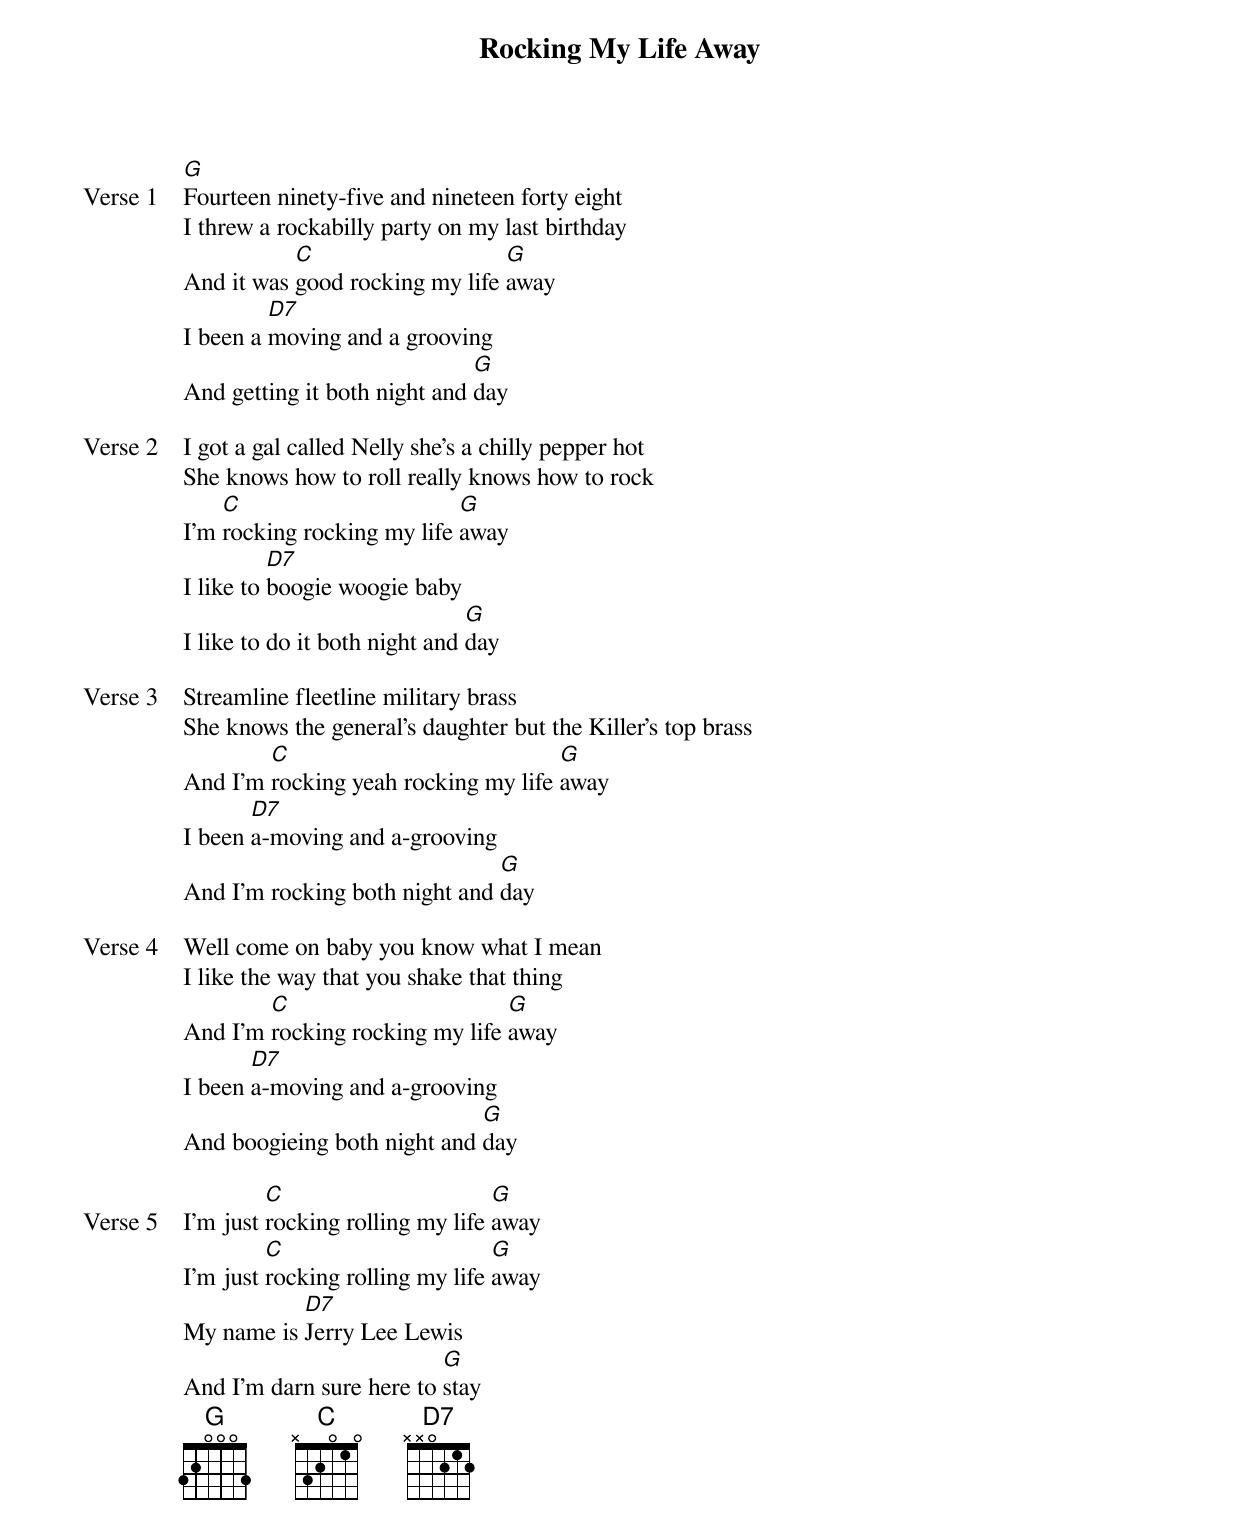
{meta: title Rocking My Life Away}
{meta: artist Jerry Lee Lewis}
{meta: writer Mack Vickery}

{start_of_verse: Verse 1}
[G]Fourteen ninety-five and nineteen forty eight
I threw a rockabilly party on my last birthday
And it was [C]good rocking my life [G]away
I been a [D7]moving and a grooving
And getting it both night and [G]day
{end_of_verse}

{start_of_verse: Verse 2}
I got a gal called Nelly she's a chilly pepper hot
She knows how to roll really knows how to rock
I'm [C]rocking rocking my life [G]away
I like to [D7]boogie woogie baby
I like to do it both night and [G]day
{end_of_verse}

{start_of_verse: Verse 3}
Streamline fleetline military brass
She knows the general's daughter but the Killer’s top brass
And I'm [C]rocking yeah rocking my life [G]away
I been [D7]a-moving and a-grooving
And I’m rocking both night and [G]day
{end_of_verse}

{start_of_verse: Verse 4}
Well come on baby you know what I mean
I like the way that you shake that thing
And I'm [C]rocking rocking my life [G]away
I been [D7]a-moving and a-grooving
And boogieing both night and [G]day
{end_of_verse}

{start_of_verse: Verse 5}
I'm just [C]rocking rolling my life [G]away
I'm just [C]rocking rolling my life [G]away
My name is [D7]Jerry Lee Lewis
And I'm darn sure here to [G]stay
{end_of_verse}
